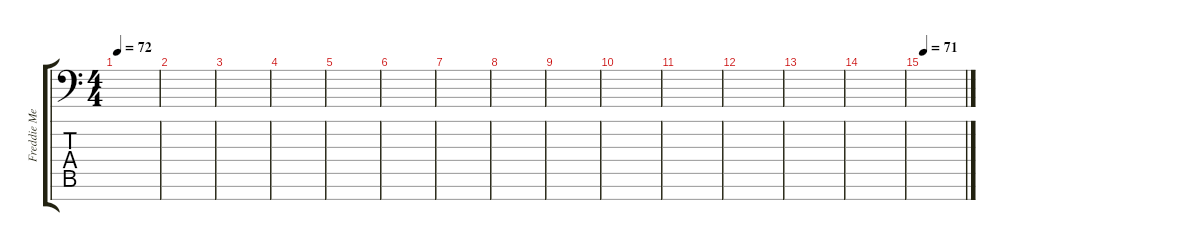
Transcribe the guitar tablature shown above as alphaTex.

\track ("Freddie Mercury - Lead Vocals" "Freddie Me") {instrument overdrivenguitar}
\staff {score tabs}
\tuning (E5 B4 G4 D4 A3 E3 C-1) {hide}
\ts (4 4)
\tempo 72
\clef f4
\ks c
|
|
|
|
|
|
|
|
|
|
|
|
|
|
\tempo 71
